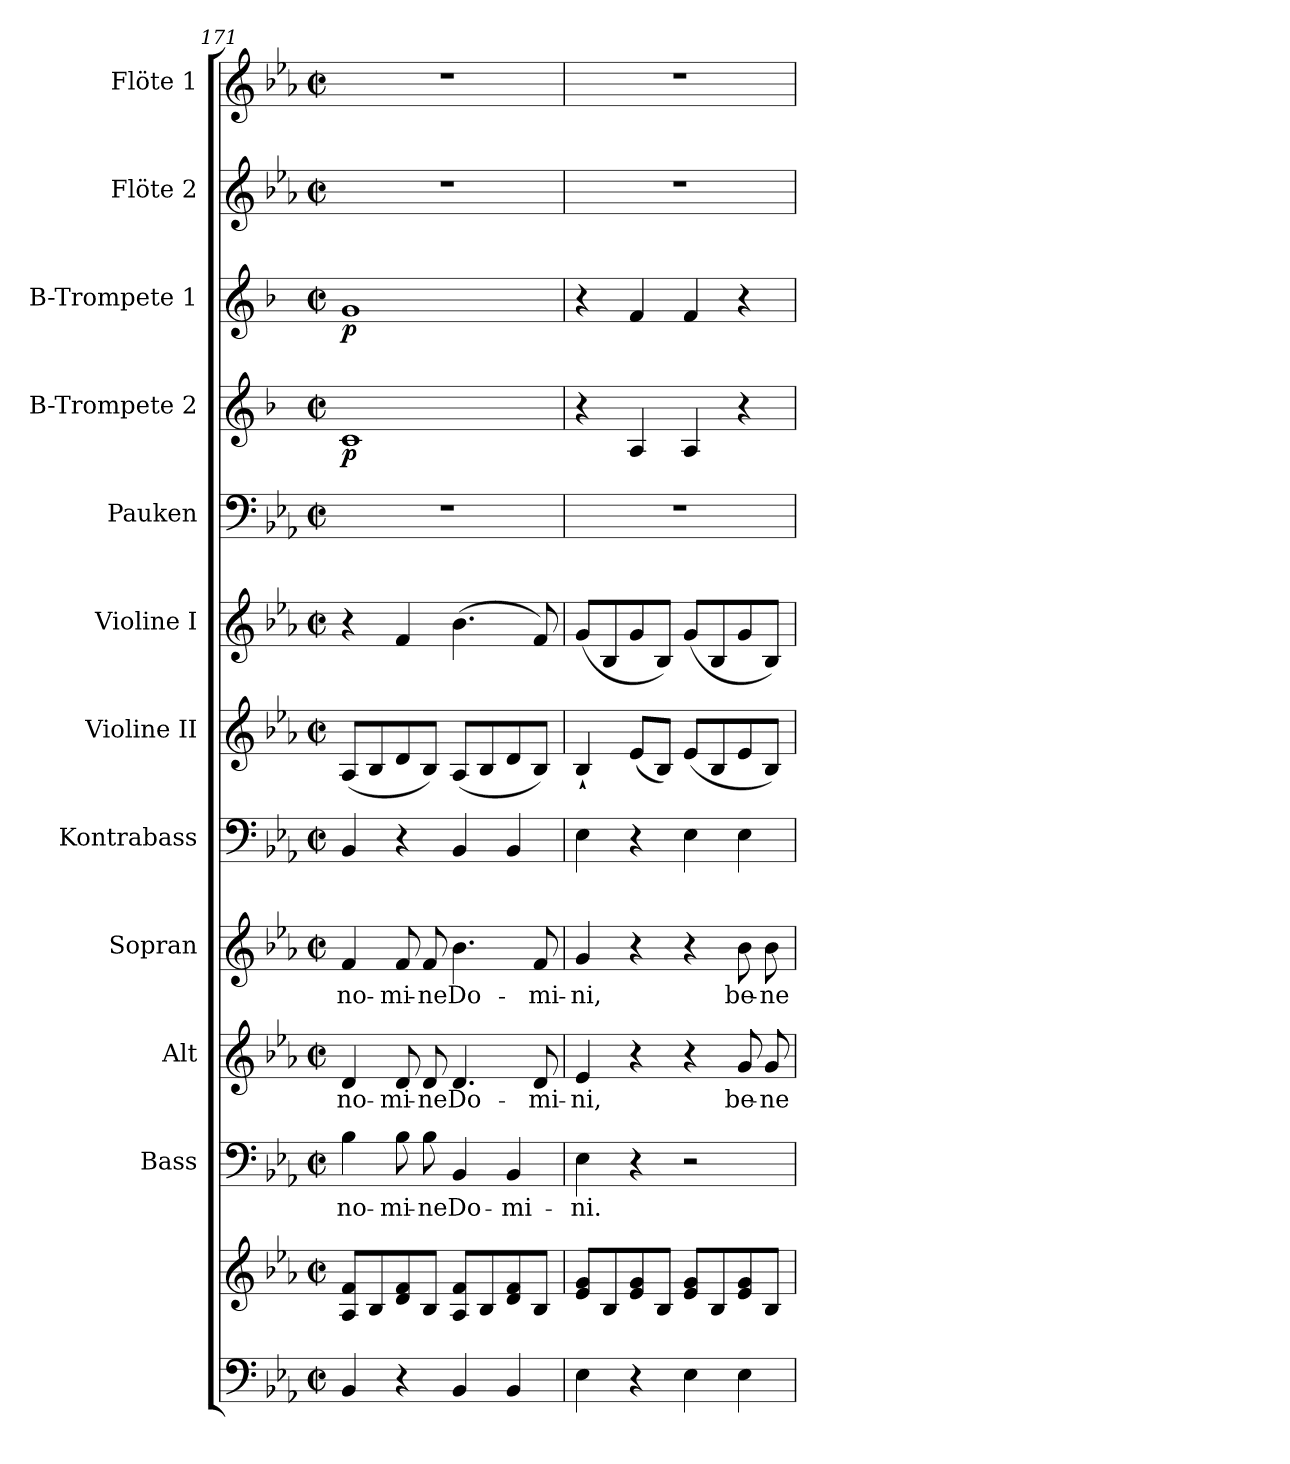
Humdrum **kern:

**kern	**kern	**kern	**text	**kern	**text	**kern	**text	**kern	**kern	**kern	**kern	**kern	**dynam	**kern	**dynam	**kern	**kern
*part12	*part12	*part11	*part11	*part10	*part10	*part9	*part9	*part8	*part7	*part6	*part5	*part4	*part4	*part3	*part3	*part2	*part1
*staff13	*staff12	*staff11	*staff11	*staff10	*staff10	*staff9	*staff9	*staff8	*staff7	*staff6	*staff5	*staff4	*staff4	*staff3	*staff3	*staff2	*staff1
*	*	*I"Bass	*	*I"Alt	*	*I"Sopran	*	*I"Kontrabass	*I"Violine II	*I"Violine I	*I"Pauken	*I"B-Trompete 2	*	*I"B-Trompete 1	*	*I"Flöte 2	*I"Flöte 1
*	*	*I'B.	*	*I'A.	*	*I'S.	*	*I'Kb.	*I'Vl. II	*I'Vl. I	*I'Pk.	*I'B Trp. 2	*	*I'B Trp. 1	*	*I'Fl. 2	*I'Fl. 1
*clefF4	*clefG2	*clefF4	*	*clefG2	*	*clefG2	*	*clefF4	*clefG2	*clefG2	*clefF4	*clefG2	*	*clefG2	*	*clefG2	*clefG2
*	*	*	*	*	*	*	*	*ITrd7c12	*	*	*	*ITrd1c2	*	*ITrd1c2	*	*	*
*k[b-e-a-]	*k[b-e-a-]	*k[b-e-a-]	*	*k[b-e-a-]	*	*k[b-e-a-]	*	*k[b-e-a-]	*k[b-e-a-]	*k[b-e-a-]	*k[b-e-a-]	*k[b-e-a-]	*	*k[b-e-a-]	*	*k[b-e-a-]	*k[b-e-a-]
*E-:	*E-:	*E-:	*	*E-:	*	*E-:	*	*E-:	*E-:	*E-:	*E-:	*E-:	*	*E-:	*	*E-:	*E-:
*M2/2	*M2/2	*M2/2	*	*M2/2	*	*M2/2	*	*M2/2	*M2/2	*M2/2	*M2/2	*M2/2	*	*M2/2	*	*M2/2	*M2/2
*met(c|)	*met(c|)	*met(c|)	*	*met(c|)	*	*met(c|)	*	*met(c|)	*met(c|)	*met(c|)	*met(c|)	*met(c|)	*	*met(c|)	*	*met(c|)	*met(c|)
=171	=171	=171	=171	=171	=171	=171	=171	=171	=171	=171	=171	=171	=171	=171	=171	=171	=171
!	!	!	!LO:LY:b	!	!LO:LY:b	!	!LO:LY:b	!	!	!	!	!	!LO:DY:b	!	!LO:DY:b	!	!
4BB-/	8A-/ 8f/L	4B-\	no-	4d/	no-	4f/	no-	4BBB-/	(<8A-/L	4r	1r	1B-	p	1f	p	1r	1r
.	8B-/	.	.	.	.	.	.	.	8B-/	.	.	.	.	.	.	.	.
!	!	!	!LO:LY:b	!	!LO:LY:b	!	!LO:LY:b	!	!	!	!	!	!	!	!	!	!
4r	8d/ 8f/	8B-\	-mi-	8d/	-mi-	8f/	-mi-	4r	8d/	4f/	.	.	.	.	.	.	.
!	!	!	!LO:LY:b	!	!LO:LY:b	!	!LO:LY:b	!	!	!	!	!	!	!	!	!	!
.	8B-/J	8B-\	-ne	8d/	-ne	8f/	-ne	.	8B-/J)	.	.	.	.	.	.	.	.
!	!	!	!LO:LY:b	!	!LO:LY:b	!	!LO:LY:b	!	!	!	!	!	!	!	!	!	!
4BB-/	8A-/ 8f/L	4BB-/	Do-	4.d/	Do-	4.b-\	Do-	4BBB-/	(<8A-/L	(>4.b-\	.	.	.	.	.	.	.
.	8B-/	.	.	.	.	.	.	.	8B-/	.	.	.	.	.	.	.	.
!	!	!	!LO:LY:b	!	!	!	!	!	!	!	!	!	!	!	!	!	!
4BB-/	8d/ 8f/	4BB-/	-mi-	.	.	.	.	4BBB-/	8d/	.	.	.	.	.	.	.	.
!	!	!	!	!	!LO:LY:b	!	!LO:LY:b	!	!	!	!	!	!	!	!	!	!
.	8B-/J	.	.	8d/	-mi-	8f/	-mi-	.	8B-/J)	8f/)	.	.	.	.	.	.	.
=172	=172	=172	=172	=172	=172	=172	=172	=172	=172	=172	=172	=172	=172	=172	=172	=172	=172
!	!	!	!LO:LY:b	!	!LO:LY:b	!	!LO:LY:b	!	!	!	!	!	!	!	!	!	!
4E-\	8e-/ 8g/L	4E-\	-ni.	4e-/	-ni,	4g/	-ni,	4EE-\	4B-`</	(<8g/L	1r	4r	.	4r	.	1r	1r
.	8B-/	.	.	.	.	.	.	.	.	8B-/	.	.	.	.	.	.	.
4r	8e-/ 8g/	4r	.	4r	.	4r	.	4r	(<8e-/L	8g/	.	4G/	.	4e-/	.	.	.
.	8B-/J	.	.	.	.	.	.	.	8B-/J)	8B-/J)	.	.	.	.	.	.	.
4E-\	8e-/ 8g/L	2r	.	4r	.	4r	.	4EE-\	(<8e-/L	(<8g/L	.	4G/	.	4e-/	.	.	.
.	8B-/	.	.	.	.	.	.	.	8B-/	8B-/	.	.	.	.	.	.	.
!	!	!	!	!	!LO:LY:b	!	!LO:LY:b	!	!	!	!	!	!	!	!	!	!
4E-\	8e-/ 8g/	.	.	8g/	be-	8b-\	be-	4EE-\	8e-/	8g/	.	4r	.	4r	.	.	.
!	!	!	!	!	!LO:LY:b	!	!LO:LY:b	!	!	!	!	!	!	!	!	!	!
.	8B-/J	.	.	8g/	-ne-	8b-\	-ne-	.	8B-/J)	8B-/J)	.	.	.	.	.	.	.
=	=	=	=	=	=	=	=	=	=	=	=	=	=	=	=	=	=
*-	*-	*-	*-	*-	*-	*-	*-	*-	*-	*-	*-	*-	*-	*-	*-	*-	*-
